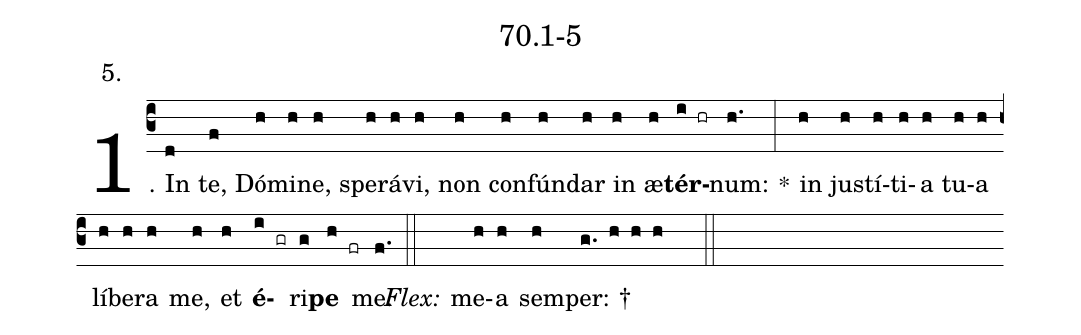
name: 70.1-5;
annotation: 5.;
%%
(c3)1. In(d) te,(f) Dó(h)mi(h)ne,(h) spe(h)rá(h)vi,(h) non(h) con(h)fún(h)dar(h) in(h) æ(h)<b>tér</b>(i hr)num:(h.) *(:) in(h) jus(h)tí(h)ti(h)a(h) tu(h)a(h) lí(h)be(h)ra(h) me,(h) et(h) <b>é</b>(i gr)ri(g)<b>pe</b>(h fr) me.(f.) (::)
<i>Flex:</i>()  me(h)a(h) sem(h)per: †(g. h h h  ::)
